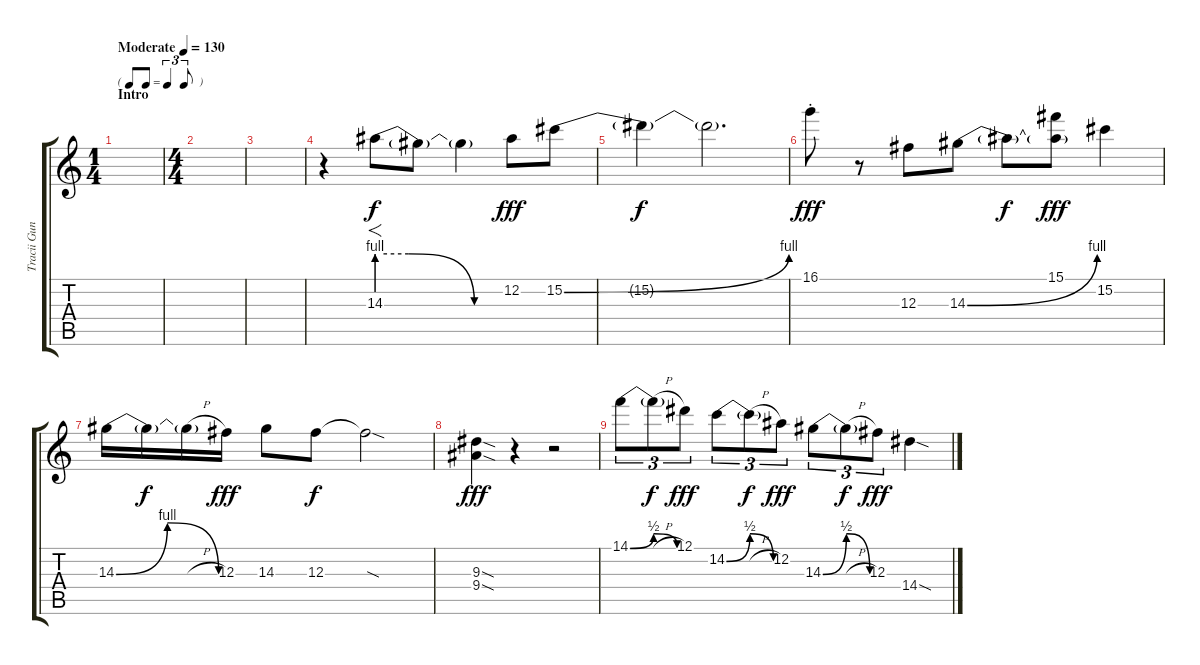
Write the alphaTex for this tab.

\track ("Tracii Guns - Lead Guitar" "Tracii Gun") {instrument distortionguitar}
\staff {score tabs}
\tuning (Eb4 Bb3 Gb3 Db3 Ab2 Eb2) {hide}
\ts (1 4)
\tf triplet8th
\section ("" "Intro")
\tempo (130 "Moderate")
\clef g2
\ks c
|
\ts (4 4)
|
|
r.4{instrument electricguitarjazz} 14.3{be (custom 0 4 15 4 46 0 60 0)}.8{f} 14.3{t}.8{dy f} 14.3{t}.4 12.2.8{dy fff} 15.2{be (bend 0 0 60 4)}.8 |
15.2{t}.4{dy f} 15.2{t}.2{d} |
16.1{st}.8{dy fff} r.8 12.3.8 14.3{be (bend 0 0 60 4)}.8 14.3{t}.8{dy f} (15.1 14.3{t}).8{dy fff} 15.2.4 |
14.3{be (bendrelease 0 0 55 4 55 4 60 0)}.16 14.3{t}.16{dy f} 14.3{h t}.16 12.3.16{dy fff} 14.3.8 12.3.8{dy f} 12.3{sod t}.2 |
(9.3{sod} 9.4{sod}).4{dy fff} r.4 r.2 |
14.1{be (bendrelease 0 0 31 2 31 2 60 0)}.8{tu (3 2) instrument distortionguitar} 14.1{h t}.8{tu (3 2) dy f} 12.1.8{tu (3 2) dy fff} 14.2{be (bendrelease 0 0 30 2 30 2 60 0)}.8{tu (3 2)} 14.2{h t}.8{tu (3 2) dy f} 12.2.8{tu (3 2) dy fff} 14.3{be (bendrelease 0 0 30 2 30 2 60 0)}.8{tu (3 2)} 14.3{h t}.8{tu (3 2) dy f} 12.3.8{tu (3 2) dy fff} 14.4{sod}.4
